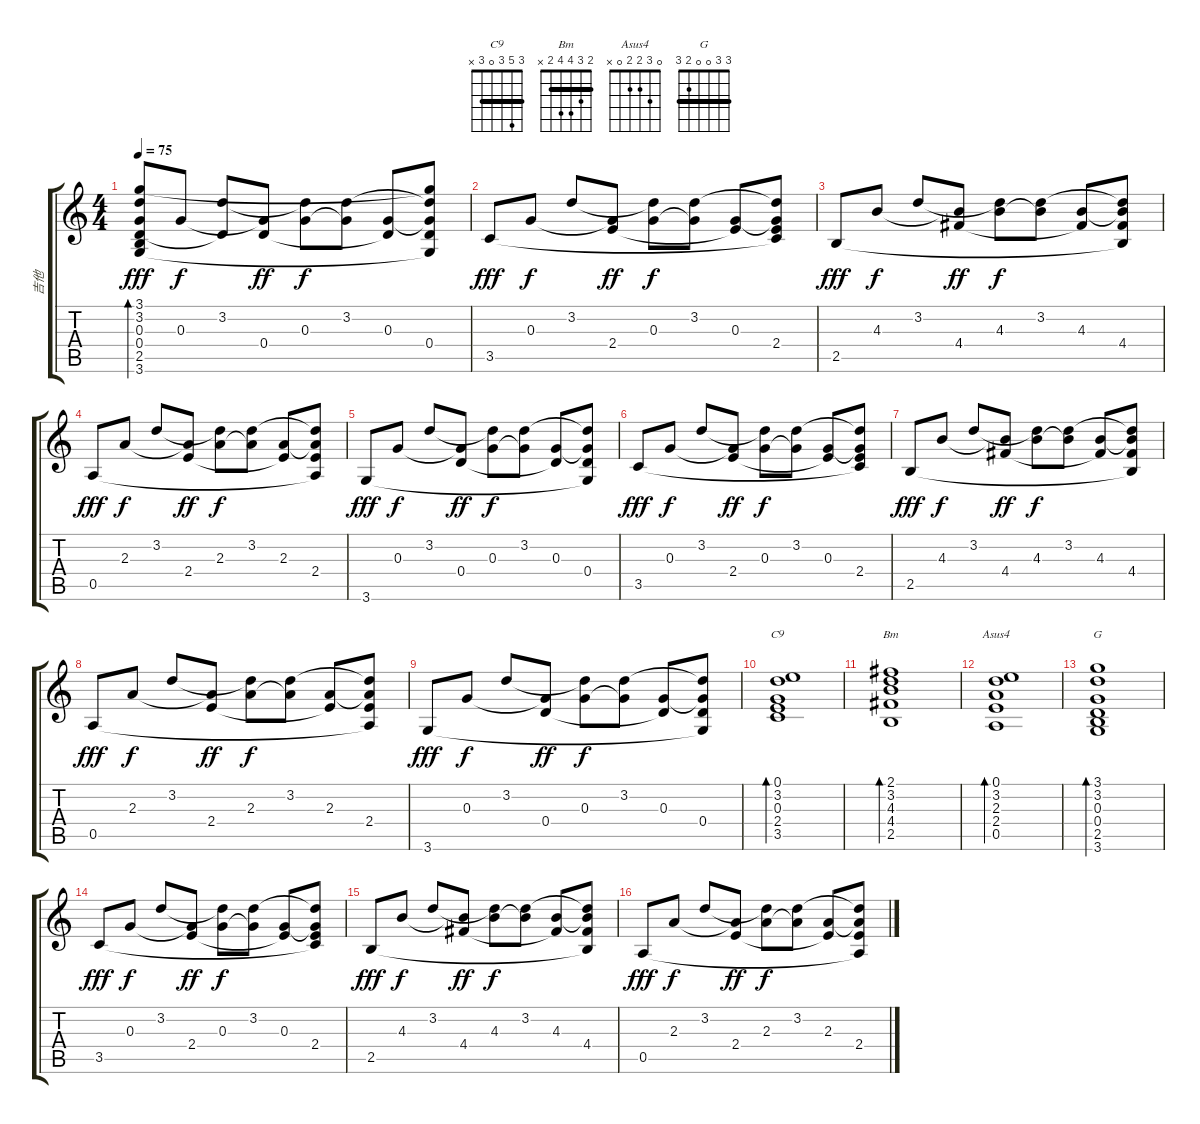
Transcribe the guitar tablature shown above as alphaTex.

\track ("吉他" "吉他") {instrument acousticguitarnylon}
\staff {score tabs}
\tuning (E4 B3 G3 D3 A2 E2) {hide}
\chord ("C9" 3 5 3 0 3 x) {barre 3}
\chord ("Bm" 2 3 4 4 2 x) {barre 2}
\chord ("Asus4" 0 3 2 2 0 x)
\chord ("G" 3 3 0 0 2 3) {barre 3}
\ts (4 4)
\tempo 75
\clef g2
\ks c
(3.1 3.2 0.3 0.4 2.5 3.6).8{bd 240 dy fff} 0.3.8{dy f} (3.2 0.4{t}).8 (0.3{t} 0.4).8{dy ff} (3.2{t} 0.3).8{dy f} (3.2 0.3{t}).8 (0.3 0.4{t}).8 (3.1{t} 3.2{t} 0.3{t} 0.4 3.6{t}).8 |
3.5.8{dy fff} 0.3.8{dy f} 3.2.8 (0.3{t} 2.4).8{dy ff} (3.2{t} 0.3).8{dy f} (3.2 0.3{t}).8 (0.3 2.4{t}).8 (3.2{t} 0.3{t} 2.4 3.5{t}).8 |
2.5.8{dy fff} 4.3.8{dy f} 3.2.8 (4.3{t} 4.4).8{dy ff} (3.2{t} 4.3).8{dy f} (3.2 4.3{t}).8 (4.3 4.4{t}).8 (3.2{t} 4.3{t} 4.4 2.5{t}).8 |
0.5.8{dy fff} 2.3.8{dy f} 3.2.8 (2.3{t} 2.4).8{dy ff} (3.2{t} 2.3).8{dy f} (3.2 2.3{t}).8 (2.3 2.4{t}).8 (3.2{t} 2.3{t} 2.4 0.5{t}).8 |
3.6.8{dy fff} 0.3.8{dy f} 3.2.8 (0.3{t} 0.4).8{dy ff} (3.2{t} 0.3).8{dy f} (3.2 0.3{t}).8 (0.3 0.4{t}).8 (3.2{t} 0.3{t} 0.4 3.6{t}).8 |
3.5.8{dy fff} 0.3.8{dy f} 3.2.8 (0.3{t} 2.4).8{dy ff} (3.2{t} 0.3).8{dy f} (3.2 0.3{t}).8 (0.3 2.4{t}).8 (3.2{t} 0.3{t} 2.4 3.5{t}).8 |
2.5.8{dy fff} 4.3.8{dy f} 3.2.8 (4.3{t} 4.4).8{dy ff} (3.2{t} 4.3).8{dy f} (3.2 4.3{t}).8 (4.3 4.4{t}).8 (3.2{t} 4.3{t} 4.4 2.5{t}).8 |
0.5.8{dy fff} 2.3.8{dy f} 3.2.8 (2.3{t} 2.4).8{dy ff} (3.2{t} 2.3).8{dy f} (3.2 2.3{t}).8 (2.3 2.4{t}).8 (3.2{t} 2.3{t} 2.4 0.5{t}).8 |
3.6.8{dy fff} 0.3.8{dy f} 3.2.8 (0.3{t} 0.4).8{dy ff} (3.2{t} 0.3).8{dy f} (3.2 0.3{t}).8 (0.3 0.4{t}).8 (3.2{t} 0.3{t} 0.4 3.6{t}).8 |
(0.1 3.2 0.3 2.4 3.5).1{bd 240 ch "C9"} |
(2.1 3.2 4.3 4.4 2.5).1{bd 240 ch "Bm"} |
(0.1 3.2 2.3 2.4 0.5).1{bd 240 ch "Asus4"} |
(3.1 3.2 0.3 0.4 2.5 3.6).1{bd 240 ch "G"} |
3.5.8{dy fff} 0.3.8{dy f} 3.2.8 (0.3{t} 2.4).8{dy ff} (3.2{t} 0.3).8{dy f} (3.2 0.3{t}).8 (0.3 2.4{t}).8 (3.2{t} 0.3{t} 2.4 3.5{t}).8 |
2.5.8{dy fff} 4.3.8{dy f} 3.2.8 (4.3{t} 4.4).8{dy ff} (3.2{t} 4.3).8{dy f} (3.2 4.3{t}).8 (4.3 4.4{t}).8 (3.2{t} 4.3{t} 4.4 2.5{t}).8 |
0.5.8{dy fff} 2.3.8{dy f} 3.2.8 (2.3{t} 2.4).8{dy ff} (3.2{t} 2.3).8{dy f} (3.2 2.3{t}).8 (2.3 2.4{t}).8 (3.2{t} 2.3{t} 2.4 0.5{t}).8
